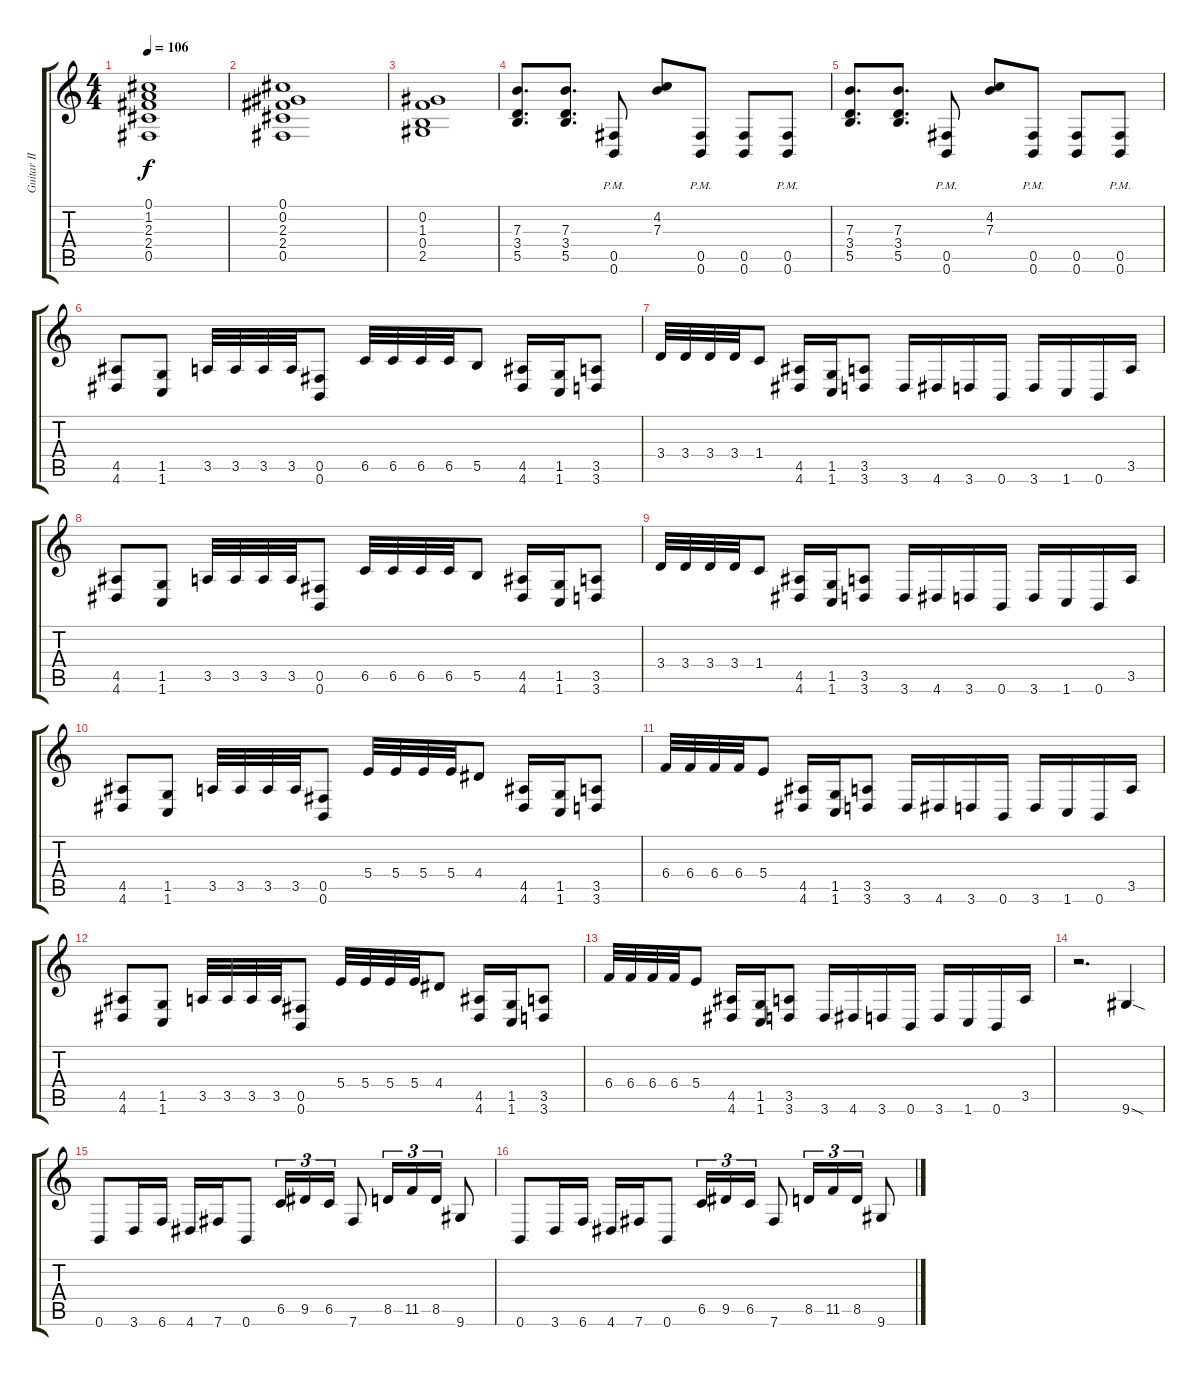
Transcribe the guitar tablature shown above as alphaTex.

\track ("Guitar II" "Guitar II") {instrument distortionguitar}
\staff {score tabs}
\tuning (Db4 Ab3 E3 B2 Gb2 B1) {hide}
\ts (4 4)
\tempo 106
\clef g2
\ks c
(0.1 1.2 2.3 2.4 0.5).1{dy f} |
(0.1 0.2 2.3 2.4 0.5).1 |
(0.2 1.3 0.4 2.5).1 |
(7.3 3.4 5.5).8{d} (7.3 3.4 5.5).8{d} (0.5{pm} 0.6{pm}).8 (4.2 7.3).8 (0.5{pm} 0.6{pm}).8 (0.5 0.6).8 (0.5{pm} 0.6{pm}).8 |
(7.3 3.4 5.5).8{d} (7.3 3.4 5.5).8{d} (0.5{pm} 0.6{pm}).8 (4.2 7.3).8 (0.5{pm} 0.6{pm}).8 (0.5 0.6).8 (0.5{pm} 0.6{pm}).8 |
(4.5 4.6).8 (1.5 1.6).8 3.5.32 3.5.32 3.5.32 3.5.32 (0.5 0.6).8 6.5.32 6.5.32 6.5.32 6.5.32 5.5.8 (4.5 4.6).16 (1.5 1.6).16 (3.5 3.6).8 |
3.4.32 3.4.32 3.4.32 3.4.32 1.4.8 (4.5 4.6).16 (1.5 1.6).16 (3.5 3.6).8 3.6.16 4.6.16 3.6.16 0.6.16 3.6.16 1.6.16 0.6.16 3.5.16 |
(4.5 4.6).8 (1.5 1.6).8 3.5.32 3.5.32 3.5.32 3.5.32 (0.5 0.6).8 6.5.32 6.5.32 6.5.32 6.5.32 5.5.8 (4.5 4.6).16 (1.5 1.6).16 (3.5 3.6).8 |
3.4.32 3.4.32 3.4.32 3.4.32 1.4.8 (4.5 4.6).16 (1.5 1.6).16 (3.5 3.6).8 3.6.16 4.6.16 3.6.16 0.6.16 3.6.16 1.6.16 0.6.16 3.5.16 |
(4.5 4.6).8 (1.5 1.6).8 3.5.32 3.5.32 3.5.32 3.5.32 (0.5 0.6).8 5.4.32 5.4.32 5.4.32 5.4.32 4.4.8 (4.5 4.6).16 (1.5 1.6).16 (3.5 3.6).8 |
6.4.32 6.4.32 6.4.32 6.4.32 5.4.8 (4.5 4.6).16 (1.5 1.6).16 (3.5 3.6).8 3.6.16 4.6.16 3.6.16 0.6.16 3.6.16 1.6.16 0.6.16 3.5.16 |
(4.5 4.6).8 (1.5 1.6).8 3.5.32 3.5.32 3.5.32 3.5.32 (0.5 0.6).8 5.4.32 5.4.32 5.4.32 5.4.32 4.4.8 (4.5 4.6).16 (1.5 1.6).16 (3.5 3.6).8 |
6.4.32 6.4.32 6.4.32 6.4.32 5.4.8 (4.5 4.6).16 (1.5 1.6).16 (3.5 3.6).8 3.6.16 4.6.16 3.6.16 0.6.16 3.6.16 1.6.16 0.6.16 3.5.16 |
r.2{d} 9.6{sod}.4 |
0.6.8 3.6.16 6.6.16 4.6.16 7.6.16 0.6.8 6.5.16{tu (3 2)} 9.5.16{tu (3 2)} 6.5.16{tu (3 2)} 7.6.8 8.5.16{tu (3 2)} 11.5.16{tu (3 2)} 8.5.16{tu (3 2)} 9.6.8 |
0.6.8 3.6.16 6.6.16 4.6.16 7.6.16 0.6.8 6.5.16{tu (3 2)} 9.5.16{tu (3 2)} 6.5.16{tu (3 2)} 7.6.8 8.5.16{tu (3 2)} 11.5.16{tu (3 2)} 8.5.16{tu (3 2)} 9.6.8
